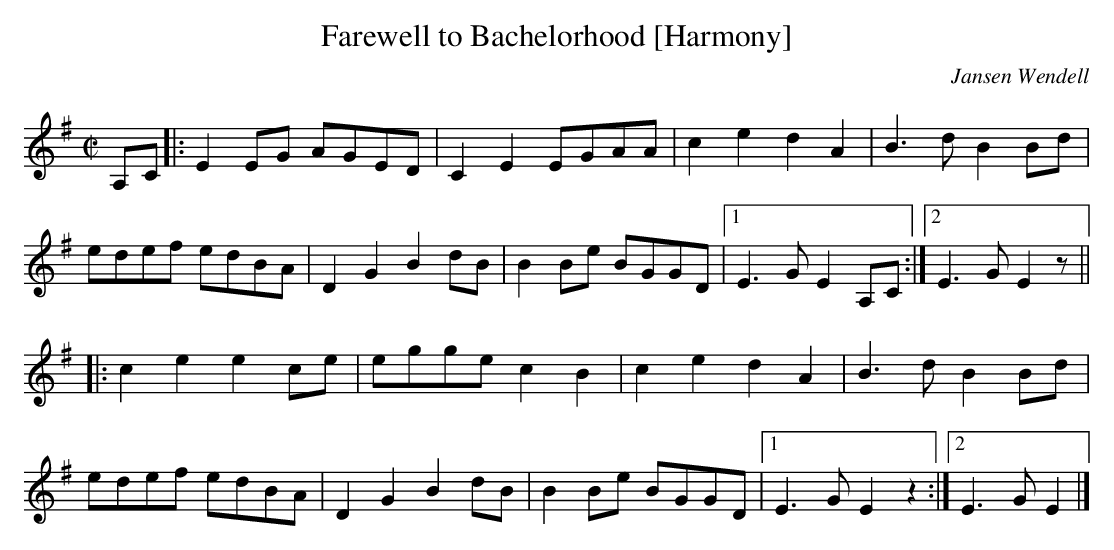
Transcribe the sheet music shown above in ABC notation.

X:1
T:Farewell to Bachelorhood [Harmony]
C:Jansen Wendell
M:C|
K:G
A,C|:E2EG AGED|C2E2EGAA|c2e2d2A2|B3dB2Bd|
edef edBA|D2G2B2dB|B2Be BGGD|1E3GE2A,C:|2E3GE2z||
|:c2e2e2ce|egge c2B2|c2e2d2A2|B3dB2Bd|
edef edBA|D2G2B2dB|B2Be BGGD|1E3GE2z2:|2E3GE2|]
